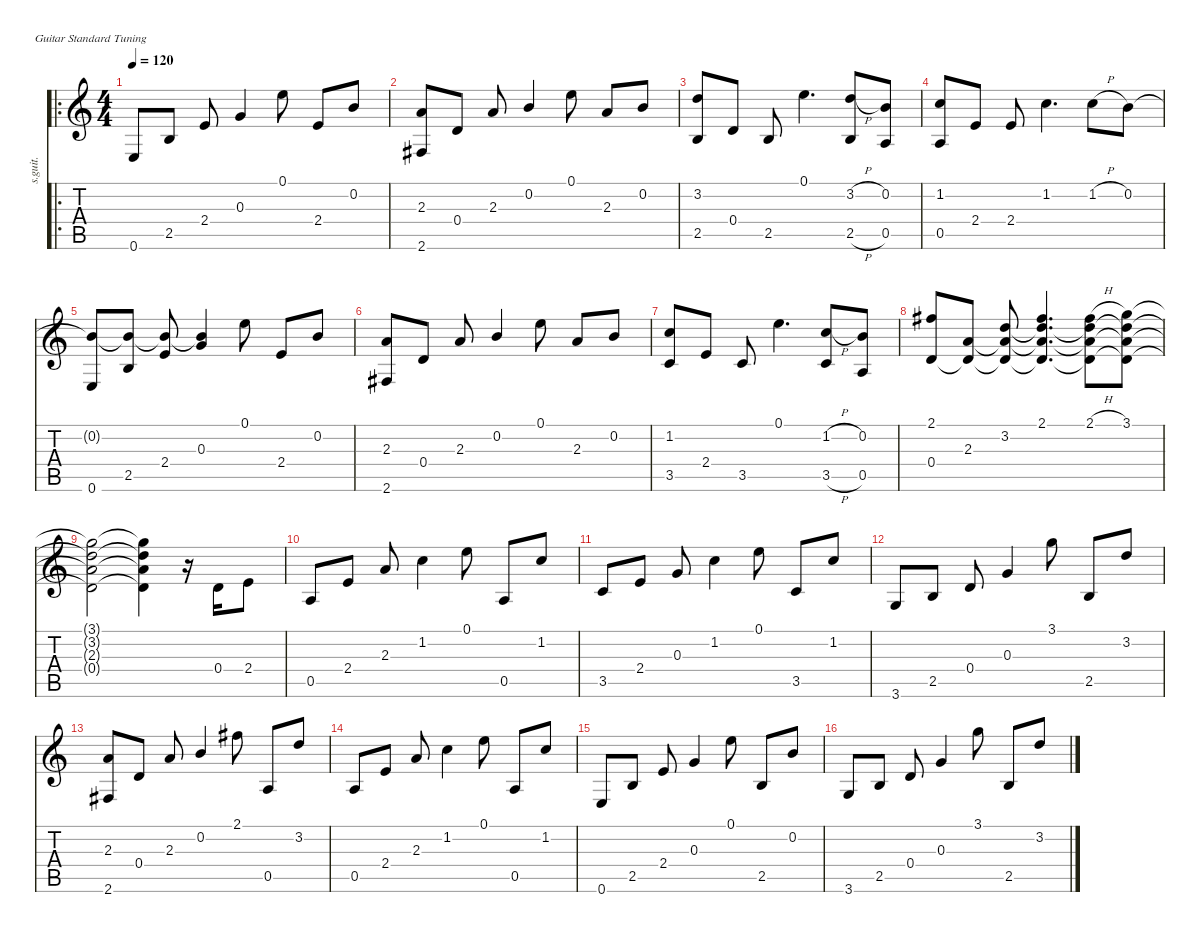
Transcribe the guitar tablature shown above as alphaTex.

\defaultSystemsLayout 4
\hideDynamics
\bracketExtendMode nobrackets
\otherSystemsTrackNameOrientation horizontal
\track ("Steel Guitar" "s.guit.") {instrument acousticguitarsteel}
\staff {score tabs}
\tuning (E4 B3 G3 D3 A2 E2)
\ro
\ts (4 4)
\tempo 120
\clef g2
\ks c
0.6.8{dy mf instrument acousticguitarsteel beam Up} 2.5.8{beam Up} 2.4.8{beam Up} 0.3.4{beam Up} 0.1.8{beam Down} 2.4.8{beam Up} 0.2.8{beam Up} |
(2.6{acc #} 2.3).8{beam Up} 0.4.8{beam Up} 2.3.8{beam Up} 0.2.4{beam Up} 0.1.8{beam Down} 2.3.8{beam Up} 0.2.8{beam Up} |
(2.5 3.2).8{beam Up} 0.4.8{beam Up} 2.5.8{beam Up} 0.1.4{d beam Down} (2.5{h} 3.2{h}).8{beam Up} (0.2 0.5).8{beam Up} |
(0.5 1.2).8{beam Up} 2.4.8{beam Up} 2.4.8{beam Up} 1.2.4{d beam Down} 1.2{h}.8{beam Down} 0.2.8{beam Down} |
(0.6 0.2{t}).8{beam Up} (2.5 0.2{t}).8{beam Up} (2.4 0.2{t}).8{beam Up} (0.3 0.2{t}).4{beam Up} 0.1.8{beam Down} 2.4.8{beam Up} 0.2.8{beam Up} |
(2.6{acc #} 2.3).8{beam Up} 0.4.8{beam Up} 2.3.8{beam Up} 0.2.4{beam Up} 0.1.8{beam Down} 2.3.8{beam Up} 0.2.8{beam Up} |
(3.5 1.2).8{beam Up} 2.4.8{beam Up} 3.5.8{beam Up} 0.1.4{d beam Down} (3.5{h} 1.2{h}).8{beam Up} (0.2 0.5).8{beam Up} |
(0.4 2.1{acc #}).8{beam Up} (2.3 0.4{t}).8{beam Up} (3.2 2.3{t} 0.4{t}).8{beam Up} (2.1{acc #} 3.2{t} 2.3{t} 0.4{t}).4{d beam Up} (2.1{h acc #} 3.2{t} 2.3{t} 0.4{t}).8{beam Down} (3.1 3.2{t} 2.3{t} 0.4{t}).8{beam Down} |
(3.1{t} 3.2{t} 2.3{t} 0.4{t}).2{beam Down} (0.4{t} 2.3{t} 3.2{t} 3.1{t}).4{beam Down} r.16{beam Down} 0.4.16{beam Up} 2.4.8{beam Up} |
0.5.8{beam Up} 2.4.8{beam Up} 2.3.8{beam Up} 1.2.4{beam Down} 0.1.8{beam Down} 0.5.8{beam Up} 1.2.8{beam Up} |
3.5.8{beam Up} 2.4.8{beam Up} 0.3.8{beam Up} 1.2.4{beam Down} 0.1.8{beam Down} 3.5.8{beam Up} 1.2.8{beam Up} |
3.6.8{beam Up} 2.5.8{beam Up} 0.4.8{beam Up} 0.3.4{beam Up} 3.1.8{beam Down} 2.5.8{beam Up} 3.2.8{beam Up} |
(2.6{acc #} 2.3).8{beam Up} 0.4.8{beam Up} 2.3.8{beam Up} 0.2.4{beam Up} 2.1{acc #}.8{beam Down} 0.5.8{beam Up} 3.2.8{beam Up} |
0.5.8{beam Up} 2.4.8{beam Up} 2.3.8{beam Up} 1.2.4{beam Down} 0.1.8{beam Down} 0.5.8{beam Up} 1.2.8{beam Up} |
0.6.8{beam Up} 2.5.8{beam Up} 2.4.8{beam Up} 0.3.4{beam Up} 0.1.8{beam Down} 2.5.8{beam Up} 0.2.8{beam Up} |
3.6.8{beam Up} 2.5.8{beam Up} 0.4.8{beam Up} 0.3.4{beam Up} 3.1.8{beam Down} 2.5.8{beam Up} 3.2.8{beam Up}
